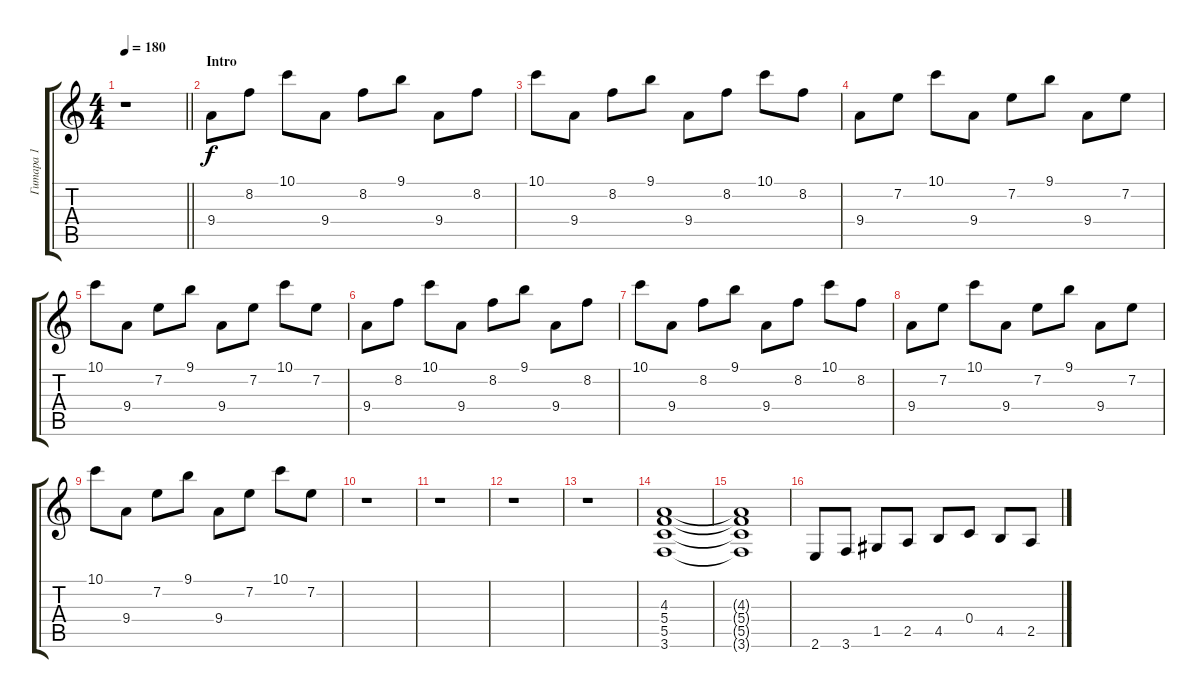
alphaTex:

\track ("Гитара 1" "Гитара 1") {instrument distortionguitar}
\staff {score tabs}
\tuning (D4 A3 F3 C3 G2 D2) {hide}
\ts (4 4)
\tempo 180
\clef g2
\barLineRight lightlight
\ks c
r.1{dy f instrument distortionguitar} |
\section ("" "Intro")
9.4.8 8.2.8 10.1.8 9.4.8 8.2.8 9.1.8 9.4.8 8.2.8 |
10.1.8 9.4.8 8.2.8 9.1.8 9.4.8 8.2.8 10.1.8 8.2.8 |
9.4.8 7.2.8 10.1.8 9.4.8 7.2.8 9.1.8 9.4.8 7.2.8 |
10.1.8 9.4.8 7.2.8 9.1.8 9.4.8 7.2.8 10.1.8 7.2.8 |
9.4.8 8.2.8 10.1.8 9.4.8 8.2.8 9.1.8 9.4.8 8.2.8 |
10.1.8 9.4.8 8.2.8 9.1.8 9.4.8 8.2.8 10.1.8 8.2.8 |
9.4.8 7.2.8 10.1.8 9.4.8 7.2.8 9.1.8 9.4.8 7.2.8 |
10.1.8 9.4.8 7.2.8 9.1.8 9.4.8 7.2.8 10.1.8 7.2.8 |
r.1 |
r.1 |
r.1 |
r.1 |
(4.3 5.4 5.5 3.6).1 |
(4.3{t} 5.4{t} 5.5{t} 3.6{t}).1 |
2.6.8 3.6.8 1.5.8 2.5.8 4.5.8 0.4.8 4.5.8 2.5.8
